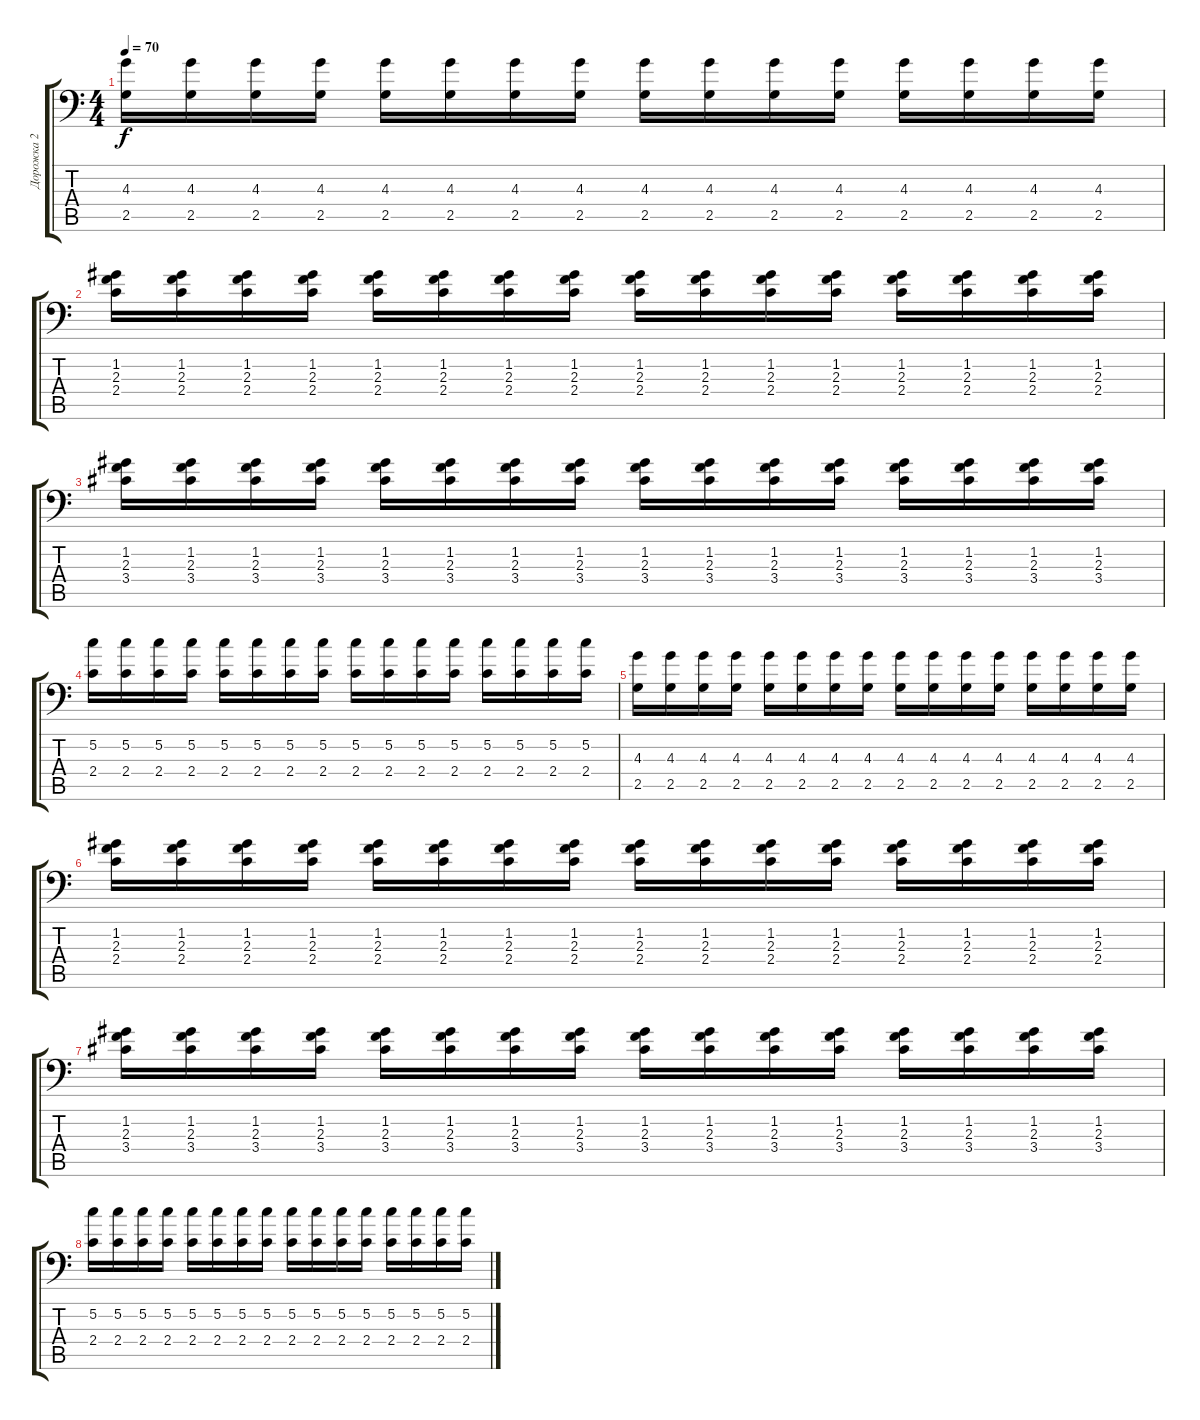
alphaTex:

\track ("Дорожка 2" "Дорожка 2") {instrument acousticguitarsteel}
\staff {score tabs}
\tuning (C4 G3 Eb3 Bb2 F2 Bb1) {hide}
\ts (4 4)
\tempo 70
\clef f4
\ks c
(4.3 2.5).16{dy f} (4.3 2.5).16 (4.3 2.5).16 (4.3 2.5).16 (4.3 2.5).16 (4.3 2.5).16 (4.3 2.5).16 (4.3 2.5).16 (4.3 2.5).16 (4.3 2.5).16 (4.3 2.5).16 (4.3 2.5).16 (4.3 2.5).16 (4.3 2.5).16 (4.3 2.5).16 (4.3 2.5).16 |
(1.2 2.3 2.4).16{volume 14 instrument distortionguitar} (1.2 2.3 2.4).16 (1.2 2.3 2.4).16 (1.2 2.3 2.4).16 (1.2 2.3 2.4).16 (1.2 2.3 2.4).16 (1.2 2.3 2.4).16 (1.2 2.3 2.4).16 (1.2 2.3 2.4).16 (1.2 2.3 2.4).16 (1.2 2.3 2.4).16 (1.2 2.3 2.4).16 (1.2 2.3 2.4).16 (1.2 2.3 2.4).16 (1.2 2.3 2.4).16 (1.2 2.3 2.4).16 |
(1.2 2.3 3.4).16 (1.2 2.3 3.4).16 (1.2 2.3 3.4).16 (1.2 2.3 3.4).16 (1.2 2.3 3.4).16 (1.2 2.3 3.4).16 (1.2 2.3 3.4).16 (1.2 2.3 3.4).16 (1.2 2.3 3.4).16 (1.2 2.3 3.4).16 (1.2 2.3 3.4).16 (1.2 2.3 3.4).16 (1.2 2.3 3.4).16 (1.2 2.3 3.4).16 (1.2 2.3 3.4).16 (1.2 2.3 3.4).16 |
(5.2 2.4).16 (5.2 2.4).16 (5.2 2.4).16 (5.2 2.4).16 (5.2 2.4).16 (5.2 2.4).16 (5.2 2.4).16 (5.2 2.4).16 (5.2 2.4).16 (5.2 2.4).16 (5.2 2.4).16 (5.2 2.4).16 (5.2 2.4).16 (5.2 2.4).16 (5.2 2.4).16 (5.2 2.4).16 |
(4.3 2.5).16 (4.3 2.5).16 (4.3 2.5).16 (4.3 2.5).16 (4.3 2.5).16 (4.3 2.5).16 (4.3 2.5).16 (4.3 2.5).16 (4.3 2.5).16 (4.3 2.5).16 (4.3 2.5).16 (4.3 2.5).16 (4.3 2.5).16 (4.3 2.5).16 (4.3 2.5).16 (4.3 2.5).16 |
(1.2 2.3 2.4).16{volume 14 instrument distortionguitar} (1.2 2.3 2.4).16 (1.2 2.3 2.4).16 (1.2 2.3 2.4).16 (1.2 2.3 2.4).16 (1.2 2.3 2.4).16 (1.2 2.3 2.4).16 (1.2 2.3 2.4).16 (1.2 2.3 2.4).16 (1.2 2.3 2.4).16 (1.2 2.3 2.4).16 (1.2 2.3 2.4).16 (1.2 2.3 2.4).16 (1.2 2.3 2.4).16 (1.2 2.3 2.4).16 (1.2 2.3 2.4).16 |
(1.2 2.3 3.4).16 (1.2 2.3 3.4).16 (1.2 2.3 3.4).16 (1.2 2.3 3.4).16 (1.2 2.3 3.4).16 (1.2 2.3 3.4).16 (1.2 2.3 3.4).16 (1.2 2.3 3.4).16 (1.2 2.3 3.4).16 (1.2 2.3 3.4).16 (1.2 2.3 3.4).16 (1.2 2.3 3.4).16 (1.2 2.3 3.4).16 (1.2 2.3 3.4).16 (1.2 2.3 3.4).16 (1.2 2.3 3.4).16 |
(5.2 2.4).16 (5.2 2.4).16 (5.2 2.4).16 (5.2 2.4).16 (5.2 2.4).16 (5.2 2.4).16 (5.2 2.4).16 (5.2 2.4).16 (5.2 2.4).16 (5.2 2.4).16 (5.2 2.4).16 (5.2 2.4).16 (5.2 2.4).16 (5.2 2.4).16 (5.2 2.4).16 (5.2 2.4).16
